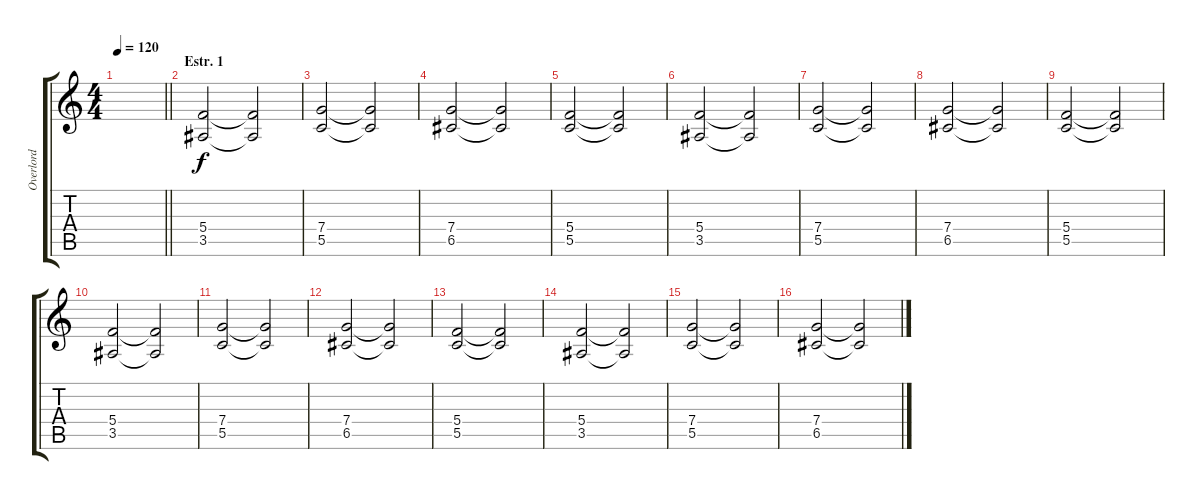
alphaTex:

\track ("Overlord" "Overlord") {instrument distortionguitar}
\staff {score tabs}
\tuning (D4 A3 F3 C3 G2 D2) {hide}
\ts (4 4)
\tempo 120
\clef g2
\barLineRight lightlight
\ks c
|
\section ("" "Estr. 1")
(5.4 3.5).2 (5.4{t} 3.5{t}).2 |
(7.4 5.5).2 (7.4{t} 5.5{t}).2 |
(7.4 6.5).2 (7.4{t} 6.5{t}).2 |
(5.4 5.5).2 (5.4{t} 5.5{t}).2 |
(5.4 3.5).2 (5.4{t} 3.5{t}).2 |
(7.4 5.5).2 (7.4{t} 5.5{t}).2 |
(7.4 6.5).2 (7.4{t} 6.5{t}).2 |
(5.4 5.5).2 (5.4{t} 5.5{t}).2 |
(5.4 3.5).2 (5.4{t} 3.5{t}).2 |
(7.4 5.5).2 (7.4{t} 5.5{t}).2 |
(7.4 6.5).2 (7.4{t} 6.5{t}).2 |
(5.4 5.5).2 (5.4{t} 5.5{t}).2 |
(5.4 3.5).2 (5.4{t} 3.5{t}).2 |
(7.4 5.5).2 (7.4{t} 5.5{t}).2 |
(7.4 6.5).2 (7.4{t} 6.5{t}).2
